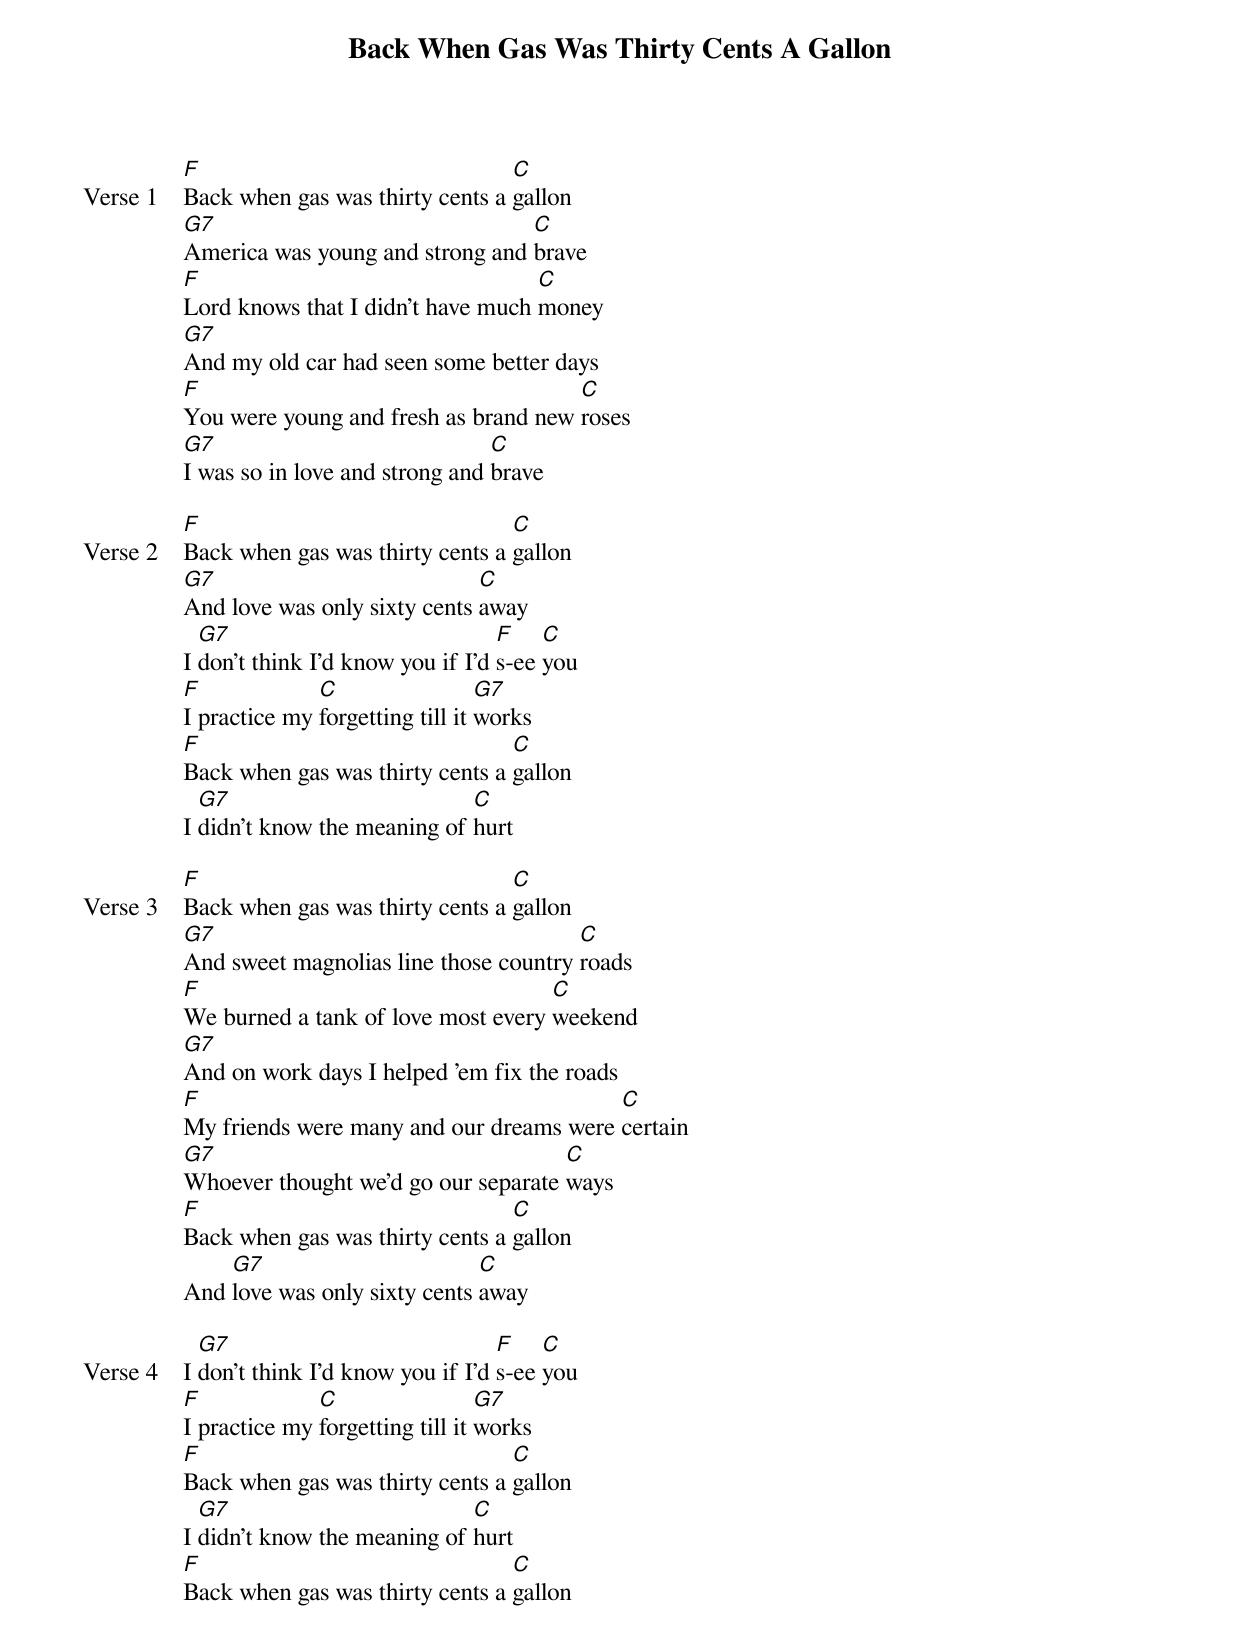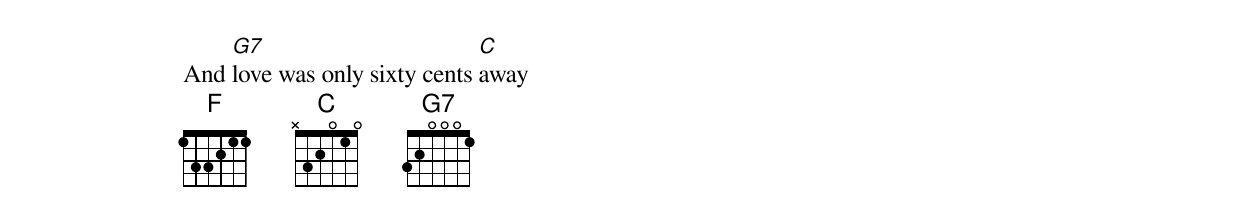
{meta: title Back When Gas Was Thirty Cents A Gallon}
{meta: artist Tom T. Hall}
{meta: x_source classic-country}
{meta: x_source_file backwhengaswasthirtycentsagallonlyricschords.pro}
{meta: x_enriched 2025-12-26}

{start_of_verse: Verse 1}
[F]Back when gas was thirty cents a [C]gallon
[G7]America was young and strong and [C]brave
[F]Lord knows that I didn't have much [C]money
[G7]And my old car had seen some better days
[F]You were young and fresh as brand new [C]roses
[G7]I was so in love and strong and [C]brave
{end_of_verse}

{start_of_verse: Verse 2}
[F]Back when gas was thirty cents a [C]gallon
[G7]And love was only sixty cents [C]away
I [G7]don't think I'd know you if I'd [F]s-ee [C]you
[F]I practice my [C]forgetting till it [G7]works
[F]Back when gas was thirty cents a [C]gallon
I [G7]didn't know the meaning of [C]hurt
{end_of_verse}

{start_of_verse: Verse 3}
[F]Back when gas was thirty cents a [C]gallon
[G7]And sweet magnolias line those country [C]roads
[F]We burned a tank of love most every [C]weekend
[G7]And on work days I helped 'em fix the roads
[F]My friends were many and our dreams were [C]certain
[G7]Whoever thought we'd go our separate [C]ways
[F]Back when gas was thirty cents a [C]gallon
And [G7]love was only sixty cents [C]away
{end_of_verse}

{start_of_verse: Verse 4}
I [G7]don't think I'd know you if I'd [F]s-ee [C]you
[F]I practice my [C]forgetting till it [G7]works
[F]Back when gas was thirty cents a [C]gallon
I [G7]didn't know the meaning of [C]hurt
[F]Back when gas was thirty cents a [C]gallon
And [G7]love was only sixty cents [C]away
{end_of_verse}
